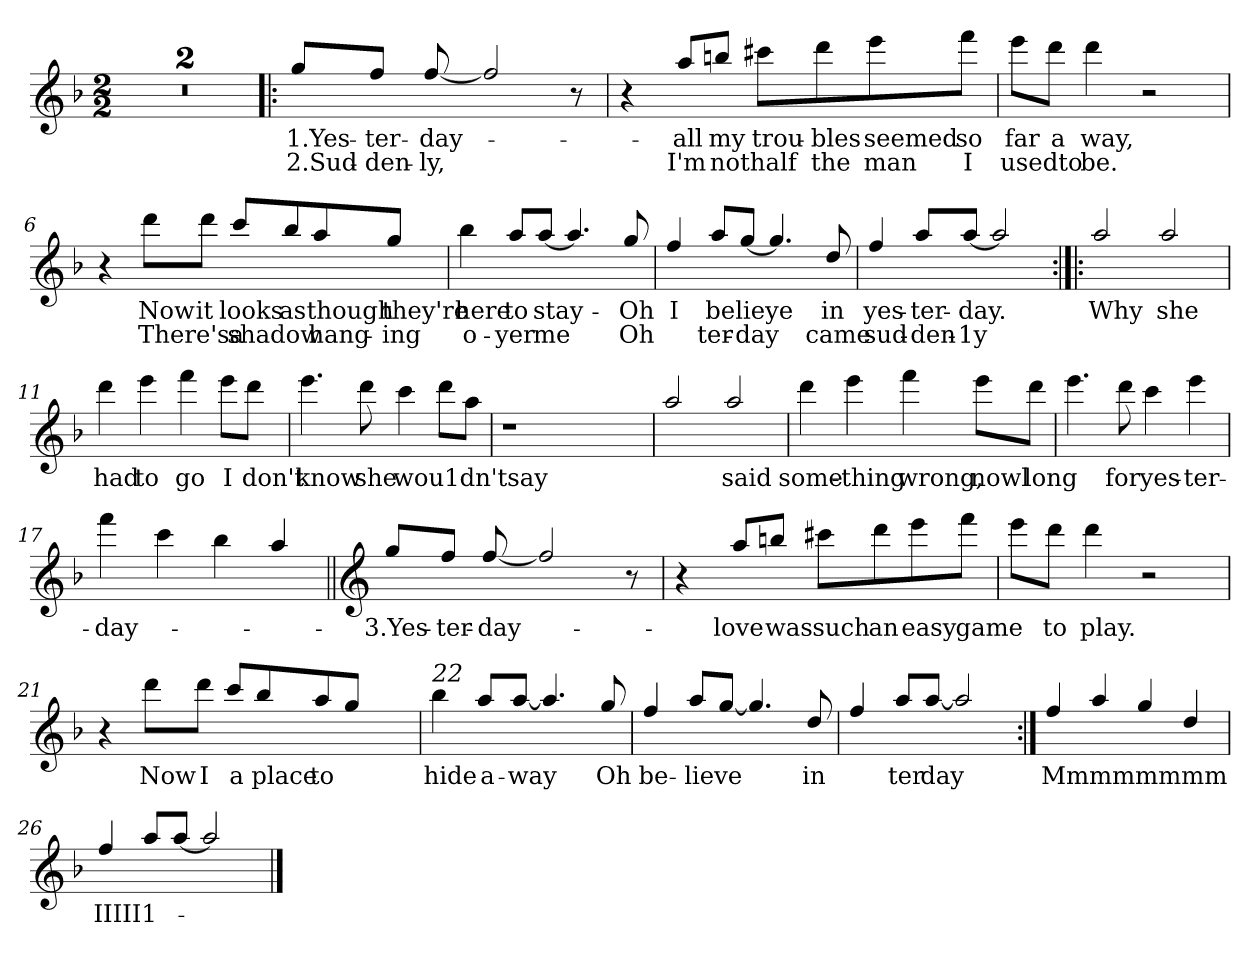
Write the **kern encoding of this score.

**kern	**text	**text
*part1	*part1	*part1
*staff1	*staff1	*staff1
*clefG2	*	*
*k[b-]	*	*
*M2/2	*	*
*MM120	*	*
=1	=1	=1
1r	.	.
=2	=2	=2
1r	.	.
=3!|:	=3!|:	=3!|:
!	!LO:LY:b	!LO:LY:b
8gg/L	1.Yes-	2.Sud-
!	!LO:LY:b	!LO:LY:b
8ff/J	-ter-	-den-
!	!LO:LY:b	!LO:LY:b
[8ff/	-day-	-ly,
2ff/]	.	.
8r	.	.
=4	=4	=4
4r	.	.
!	!LO:LY:b	!LO:LY:b
8aa/L	-all	I'm
!	!LO:LY:b	!LO:LY:b
8bbn/J	my	nothalf
!	!LO:LY:b	!
8ccc#X\L	trou-	.
!	!LO:LY:b	!LO:LY:b
8ddd\	-bles	the
!	!LO:LY:b	!LO:LY:b
8eee\	seemed	man
!	!LO:LY:b	!LO:LY:b
8fff\J	so	I
!!LO:LB:g=z
=5	=5	=5
!	!LO:LY:b	!LO:LY:b
8eee\L	far	usedto
!	!LO:LY:b	!
8ddd\J	a	.
!	!LO:LY:b	!LO:LY:b
4ddd\	way,	be.
2r	.	.
=6	=6	=6
4r	.	.
!	!LO:LY:b	!LO:LY:b
8ddd\L	Now	There'sa
!	!LO:LY:b	!
8ddd\J	it	.
!	!LO:LY:b	!LO:LY:b
8ccc/L	looks	shadow
!	!LO:LY:b	!
8bb-/	as	.
!	!LO:LY:b	!LO:LY:b
8aa/	though	hang-
!	!LO:LY:b	!LO:LY:b
8gg/J	they're	-ing
=7	=7	=7
!	!LO:LY:b	!LO:LY:b
4bb-\	here	o-
!	!LO:LY:b	!LO:LY:b
8aa/L	to	-yer
!	!LO:LY:b	!LO:LY:b
[8aa/J	stay-	me
4.aa/]	.	.
!	!LO:LY:b	!LO:LY:b
8gg/	-Oh	Oh
=8	=8	=8
!	!LO:LY:b	!
4ff/	I	.
!	!LO:LY:b	!LO:LY:b
8aa/L	be	ter-
!	!LO:LY:b	!LO:LY:b
[8gg/J	lieye	-day
4.gg/]	.	.
!	!LO:LY:b	!LO:LY:b
8dd/	in	came
!!LO:LB:g=z
=9	=9	=9
!	!LO:LY:b	!LO:LY:b
4ff/	yes-	sud-
!	!LO:LY:b	!LO:LY:b
8aa/L	-ter-	-den-
!	!LO:LY:b	!LO:LY:b
[8aa/J	-day.	-1y
2aa/]	.	.
=10:|!|:	=10:|!|:	=10:|!|:
!	!LO:LY:b	!
2aa/	Why	.
!	!LO:LY:b	!
2aa/	she	.
=11	=11	=11
!	!LO:LY:b	!
4ddd\	had	.
!	!LO:LY:b	!
4eee\	to	.
!	!LO:LY:b	!
4fff\	go	.
!	!LO:LY:b	!
8eee\L	I	.
!	!LO:LY:b	!
8ddd\J	don't	.
=12	=12	=12
!	!LO:LY:b	!
4.eee\	know	.
!	!LO:LY:b	!
8ddd\	she	.
!	!LO:LY:b	!
4ccc\	wou1dn'tsay	.
8ddd\L	.	.
8aa\J	.	.
!!LO:LB:g=z
=13	=13	=13
1r	.	.
8ryy	.	.
=14	=14	=14
2aa/	.	.
!	!LO:LY:b	!
2aa/	-said	.
=15	=15	=15
!	!LO:LY:b	!
4ddd\	some-	.
!	!LO:LY:b	!
4eee\	-thing	.
!	!LO:LY:b	!
4fff\	wrong,	.
!	!LO:LY:b	!
8eee\L	nowl	.
!	!LO:LY:b	!
8ddd\J	long	.
=16	=16	=16
4.eee\	.	.
!	!LO:LY:b	!
8ddd\	for	.
!	!LO:LY:b	!
4ccc\	yes-	.
!	!LO:LY:b	!
4eee\	-ter-	.
=17	=17	=17
!	!LO:LY:b	!
4fff\	-day-	.
4ccc\	.	.
4bb-\	.	.
4aa/	.	.
!!LO:PB:g=z
=18||	=18||	=18||
*clefG2	*	*
!	!LO:LY:b	!
8gg/L	3.Yes-	.
!	!LO:LY:b	!
8ff/J	-ter-	.
!	!LO:LY:b	!
[8ff/	-day-	.
2ff/]	.	.
8r	.	.
=19	=19	=19
4r	.	.
!	!LO:LY:b	!
8aa/L	-love	.
!	!LO:LY:b	!
8bbn/J	was	.
!	!LO:LY:b	!
8ccc#X\L	such	.
!	!LO:LY:b	!
8ddd\	an	.
!	!LO:LY:b	!
8eee\	easy	.
!	!LO:LY:b	!
8fff\J	game	.
=20	=20	=20
8eee\L	.	.
!	!LO:LY:b	!
8ddd\J	to	.
!	!LO:LY:b	!
4ddd\	play.	.
2r	.	.
=21	=21	=21
4r	.	.
!	!LO:LY:b	!
8ddd\L	Now	.
!	!LO:LY:b	!
8ddd\J	I	.
!	!LO:LY:b	!
8ccc/L	a	.
!	!LO:LY:b	!
8bb-/	place	.
!	!LO:LY:b	!
8aa/	to	.
8gg/J	.	.
4ryy	.	.
!!LO:LB:g=z
=22	=22	=22
!LO:TX:a:i:t=22	!	!
!	!LO:LY:b	!
4bb-\	-hide	.
!	!LO:LY:b	!
8aa/L	a-	.
!	!LO:LY:b	!
[8aa/J	-way	.
4.aa/]	.	.
!	!LO:LY:b	!
8gg/	Oh	.
=23	=23	=23
!	!LO:LY:b	!
4ff/	be-	.
!	!LO:LY:b	!
8aa/L	-lieve	.
[8gg/J	.	.
4.gg/]	.	.
!	!LO:LY:b	!
8dd/	in	.
=24	=24	=24
4ff/	.	.
!	!LO:LY:b	!
8aa/L	ter	.
!	!LO:LY:b	!
[8aa/J	day	.
2aa/]	.	.
=25:|!	=25:|!	=25:|!
!	!LO:LY:b	!
4ff/	Mmmmmmmm	.
4aa/	.	.
4gg/	.	.
4dd/	.	.
=26	=26	=26
!	!LO:LY:b	!
4ff/	IIIII1-	.
8aa/L	.	.
[8aa/J	.	.
2aa/]	.	.
==	==	==
*-	*-	*-
